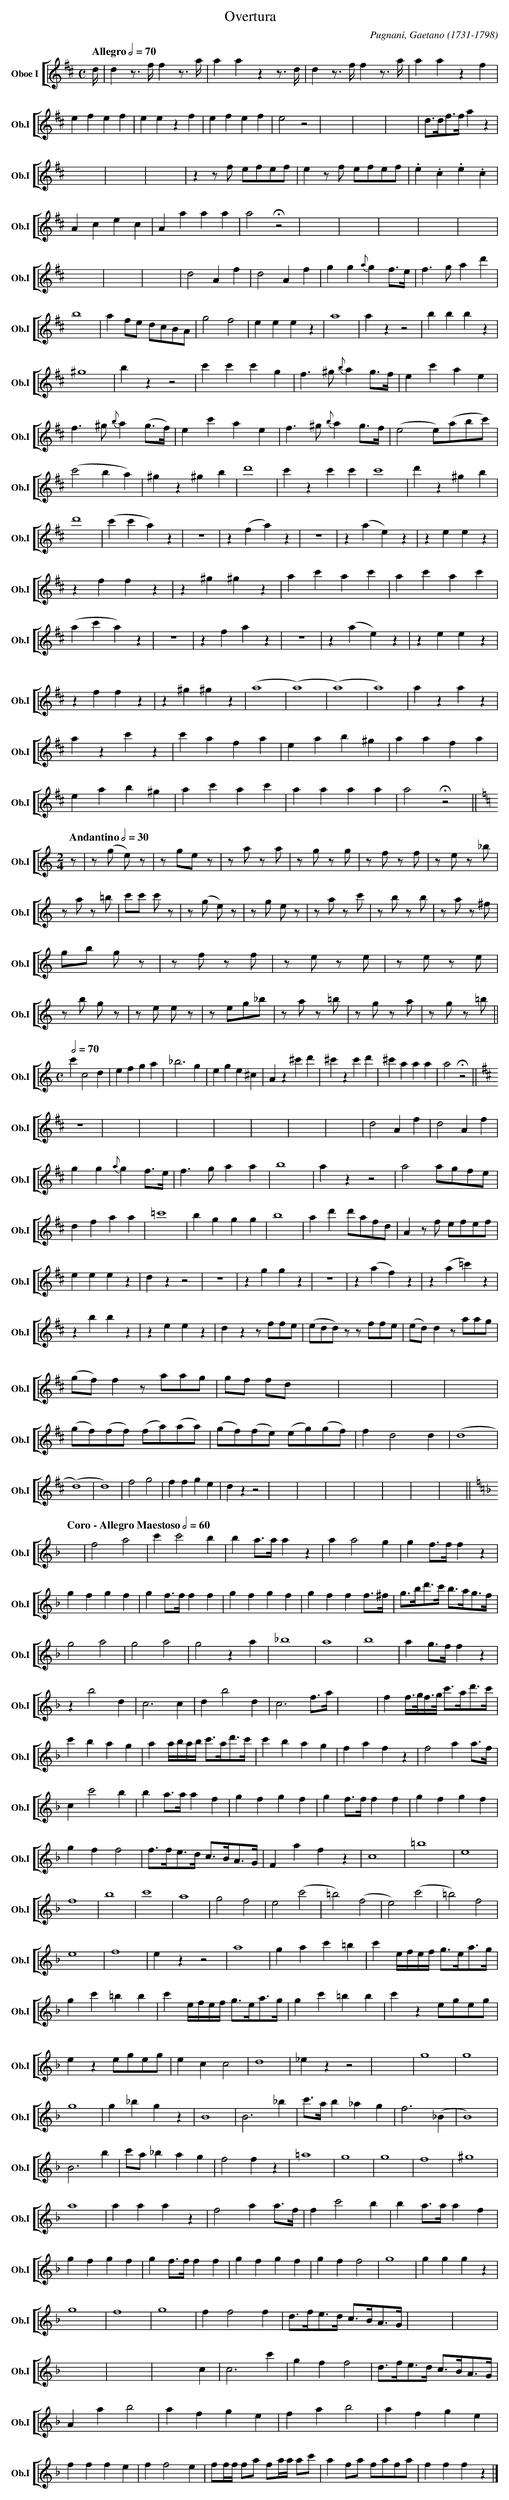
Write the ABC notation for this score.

X:1
T:Overtura
C:Pugnani, Gaetano (1731-1798)
M:C
L:1/4
K:D
V: 9 clef=treble name="Oboe I" sname="Ob.I"
%%staves [( 9 )]
[Q: "Allegro" 1/2=70] d// | d z/> f/ f z/> a/ | a a z z/> d/ | d z/> f/ f z/> a/ |  \
     aazf | efef | eezf | efef |  \
     e2 z2 | x4 | x4 | x4 |  \
     d/>d/f/>f/ a z | x4 | x4 | x4 |  \
     z z/f/ e/f/e/f/ | e z/f/ e/f/e/f/ | .e .c .e .c | A c e c |  \
     A a a a | a2 !fermata!z2 | x4 | x4 | \
     x4 | x4 | x4 | x4 |  \
     x4 | x4 | d2 A f | d2 A f |  \
     g g {a} g f/>e/ | f>g a d' | b4 | a f/e/ d/c/b,/A/ |  \
     g2 f2 | e e e z | a4 | a z z2 |  \
     b b b z | ^g4 | b z z2 | c' c' c' g |  \
     f>^g {b} a g/>f/ | e c' a e | f>^g {b} a (g/>f/) | e c' a e |  \
     f>^g {b} a g/>f/ | (e2 e/)(a/b/c'/) | (c'2 b a) | ^g z ^g b |  \
     d'4 | c' z c' c' | c'4 | d' z ^g b |  \
     d'4 | (c' c' a) z | z4 | z (f a) z |  \
     z4 | z (a e) z | z e e z | z f f z |  \
     z ^g ^g z | a c' a c' | a c' a c' | (a c' a) z |  \
     z4 | z f a z | z4 | z (a e) z |  \
     z e e z | z f f z | z ^g ^g z | (a4 |  \
     (a4) | (a4) | a4) | a z a z | a z c' z | c' a f a | e a b ^g | a a f a | e a b ^g | a c' a c' | a a a a | a2 !fermata!z2||
[M:2/4] [K:C] [L:1/8] [Q: "Andantino" 1/2=30] z| z (g e) z | z ge z | z a z a | z g z g |  \
     z f z f | z e z _b | z a z =b | c'c' c' z |  \
     z (g e) z | z g e z | z a z c' | z b z b |  \
     z a z ^f | gb g z | z f z f | z e z e |  \
     z e z e | z b g z | z e e z |  z eg_b | z a z =b | z g z a | z g z =b ||
[M:C][L:1/4][Q:1/2=70] c' c2 d | e f g a |  _b3 g | e g e ^c | A z ^c' d' |  \
     ^c' z c' d' | ^c' a a a | a2 !fermata!z2 ||
[K:D] z4 | x4 | x4 | x4 |  \
     x4 | x4 | x4 | x4 |  \
     d2 A f | d2 A f | g g {a}g f/>e/ | f>g a a |  \
     b4 | a z z2 | a2 a/g/f/e/ | d f a a |  \
     =c'4 | b g g g | b4 | a d' d'/a/f/d/ |  \
     A z/ f/ e/f/e/f/ | e e e z | d z z2 | z4 |  \
     z g g z | z4 | z (a f) z | z (a =c') z |  \
     z b b z | z e e z | d z z/f/f/e/ | (e/d/d/) z/ z/ f/f/e/ |  \
     (e/d/) d z/ a/a/g/ | (g/f/) f z/ a/a/g/ | g/f/ f/d/ x2 | x4 |  \
     x4 | x4 | (g/f/)(f/f/) (f/a/)(a/a/) | (g/f/)(f/e/) (e/g/)(g/f/) |  \
     f d2 d | (d4 | (d4) | d4) | f2 g2 | f f g e | d z z2 | x4 | x4 | x4 | x4 | x4 | x4 | x4 ||
[K:F] [L:1/4] [Q: "Coro - Allegro Maestoso" 1/2=60] x3/8 | f2 a2 | c' c'2 b | b a/>a/ a z |  \
     a a2 g | g f/>f/ f z | g f g f | g f/>f/ f f |  \
     g f g f | g f f f/>^f/ | g/>b/d'/>c'/ b/>a/g/>f/ | g2 a2 |  \
     g2 a2 | g2 z a | _b4 | a4 |  \
     b4 | a g/>f/ f z | z b2 d | c3 c |  \
     d b2 d | c3 f/>a/ | x4 | f f//>g//f//>g// c'/>a/d'/>c'/ |  \
     c' b a g | a a//b//a//b// c'/>a/d'/>c'/ | c' b a g | f a f z |  \
     f2 a a/>f/ | c c'2 b | b a/>a/ a f | g f g f |  \
     g f/>f/ f f | g f g f | g f f2 | f/>f/e/>d/ c/>B/A/>G/ |  \
     F a f z | c4 | =b4 | e4 |  \
     f4 | b4 | c'4 | a4 |  \
     g2 f2 | e2 (c'2 | =b2) (f2 | e2) (c'2 |  \
     =b2) f2 | e4 | f4 | e z z2 |  \
     a4 | g a c' =b | c' e//f//e//f// g/>e/a/>g/ | g c' =b b |  \
     c' e//f//e//f// g/>e/a/>g/ | g c' =b b | c' z e/g/e/g/ | e z e/g/e/g/ |  \
     e c c2 | d4 | _e z z2 | x4 |  \
     g4 | g4 | g4 | g _b g z |  \
     B4 | B3 _b | c'/>a/ b _a g | f3 (_B |  \
     B4) | B3 b | c'/a/ _b a g | f2 f z |  \
     =a4 | g4 | g4 | f4 |  \
     ^g4 | a4 | a a a z | f2 a a/>f/ |  \
     f c'2 b | b a/>a/ a f | g f g f | g f/>f/ f f |  \
     g f g f | g f f2 | g4 | g g g z |  \
     g4 | f4 | g4 | f f2 f |  \
     d/>f/e/>d/ c/>B/A/>G/ | x4 | x4 | x4 |  \
     x4 | x3 c | c3 c' | g f f2 |  \
     d/>f/e/>d/ c/>B/A/>G/ | A a b2 | a f g e | f a b2 |  \
     a f g e | f f f e | f f2 e | f/f//f// f/a/ f/a//a// a/c'/ |  \
     a f/a/ f/a/f/a/ | f f f z |]
